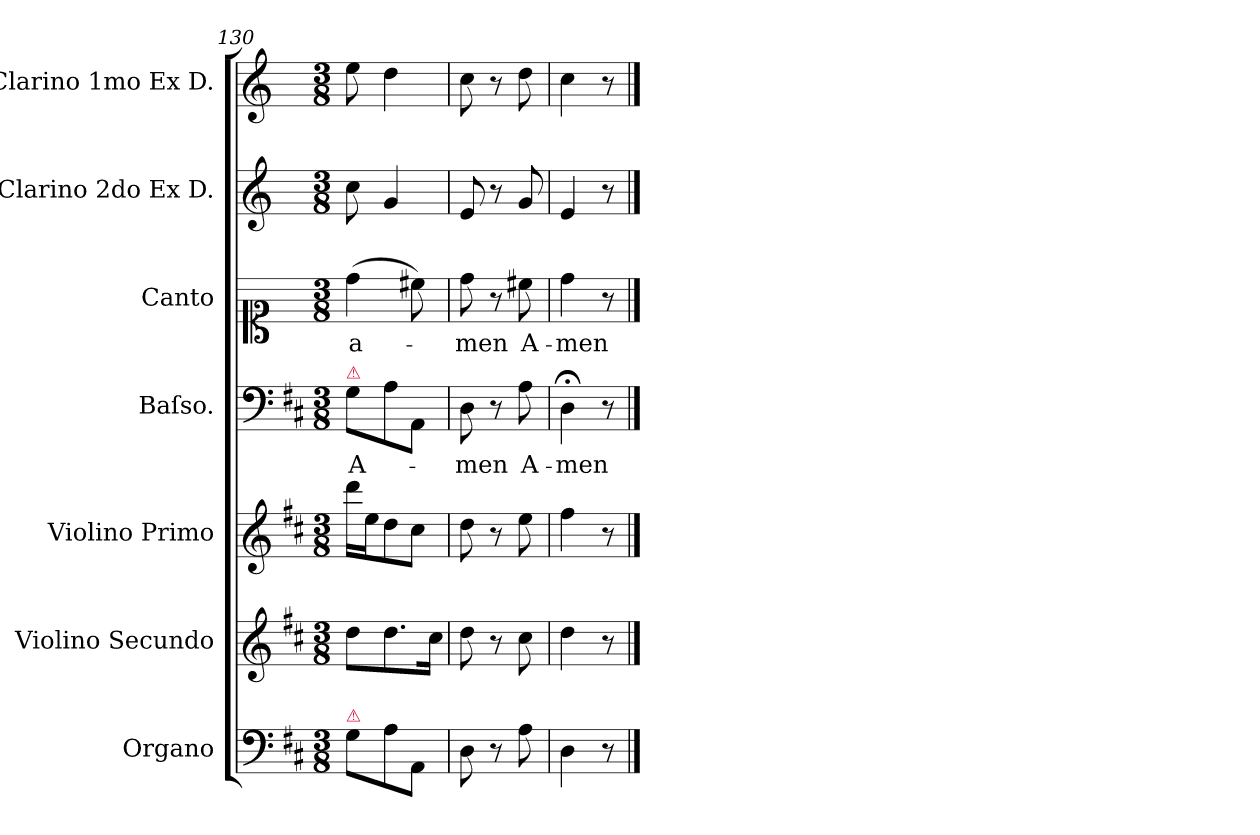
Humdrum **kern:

**kern	**kern	**kern	**kern	**text	**kern	**text	**kern	**kern
*part7	*part6	*part5	*part4	*part4	*part3	*part3	*part2	*part1
*staff7	*staff6	*staff5	*staff4	*staff4	*staff3	*staff3	*staff2	*staff1
*I"Organo	*I"Violino Secundo	*I"Violino Primo	*I"Baſso.	*	*I"Canto	*	*I"Clarino 2do Ex D.	*I"Clarino 1mo Ex D.
*I'org	*I'vl 2	*I'vl 1	*I'B	*	*I'S	*	*I'clno 2 in D	*I'clno 1 in D
*clefF4	*clefG2	*clefG2	*clefF4	*	*clefC1	*	*clefG2	*clefG2
*	*	*	*	*	*	*	*ITrd-1c-2	*ITrd-1c-2
*k[f#c#]	*k[f#c#]	*k[f#c#]	*k[f#c#]	*	*	*	*k[f#c#]	*k[f#c#]
*M3/8	*M3/8	*M3/8	*M3/8	*	*M3/8	*	*M3/8	*M3/8
=130	=130	=130	=130	=130	=130	=130	=130	=130
!	!	!	!LO:TX:a:color=crimson:t=⚠	!	!	!	!	!
!LO:TX:a:color=crimson:t=⚠	!	!	!	!	!	!	!	!
8G\L	8dd\L	16ddd\LL	8G\L	A-	(4dd\	a-	8dd\	8ff#\
.	.	16ee\J	.	.	.	.	.	.
8A\	8.dd\	8dd\	8A\	.	.	.	4a/	4ee\
8AA/J	.	8cc#\J	8AA/J	.	8cc#\)	.	.	.
.	16cc#\Jk	.	.	.	.	.	.	.
=131	=131	=131	=131	=131	=131	=131	=131	=131
8D\	8dd\	8dd\	8D\	-men	8dd\	-men	8f#/	8dd\
8r	8r	8r	8r	.	8r	.	8r	8r
8A\	8cc#\	8ee\	8A\	A-	8cc#\	A-	8a/	8ee\
=132	=132	=132	=132	=132	=132	=132	=132	=132
4D\	4dd\	4ff#\	4D;<\	-men	4dd\	-men	4f#/	4dd\
8r	8r	8r	8r	.	8r	.	8r	8r
==	==	==	==	==	==	==	==	==
*-	*-	*-	*-	*-	*-	*-	*-	*-
